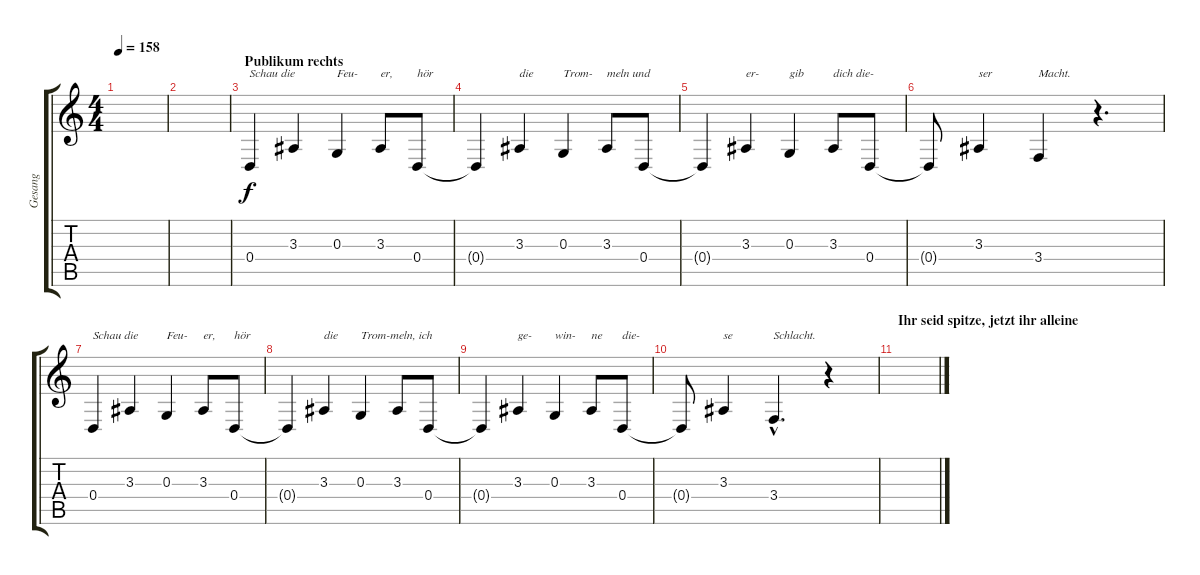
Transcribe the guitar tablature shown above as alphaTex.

\track ("Gesang" "Gesang") {instrument tangoaccordion}
\staff {score tabs}
\tuning (E4 B3 G3 D3 A2 D2) {hide}
\ts (4 4)
\tempo 158
\clef g2
\ks c
|
|
\section ("" "Publikum rechts")
0.4.4{txt "Schau die"} 3.3.4 0.3.4{txt "Feu-"} 3.3.8{txt "er,"} 0.4.8{txt "hör"} |
0.4{t}.4 3.3.4{txt "die"} 0.3.4{txt "Trom-"} 3.3.8{txt "meln und"} 0.4.8 |
0.4{t}.4 3.3.4{txt "er-"} 0.3.4{txt "gib"} 3.3.8{txt "dich die-"} 0.4.8 |
0.4{t}.8 3.3.4{txt "ser"} 3.4.4{txt "Macht."} r.4{d} |
0.4.4{txt "Schau die"} 3.3.4 0.3.4{txt "Feu-"} 3.3.8{txt "er,"} 0.4.8{txt "hör"} |
0.4{t}.4 3.3.4{txt "die"} 0.3.4{txt "Trom-meln, ich"} 3.3.8 0.4.8 |
0.4{t}.4 3.3.4{txt "ge-"} 0.3.4{txt "win-"} 3.3.8{txt "ne"} 0.4.8{txt "die-"} |
0.4{t}.8 3.3.4{txt "se"} 3.4{hac}.4{d txt "Schlacht."} r.4 |
\section ("" "Ihr seid spitze, jetzt ihr alleine")
